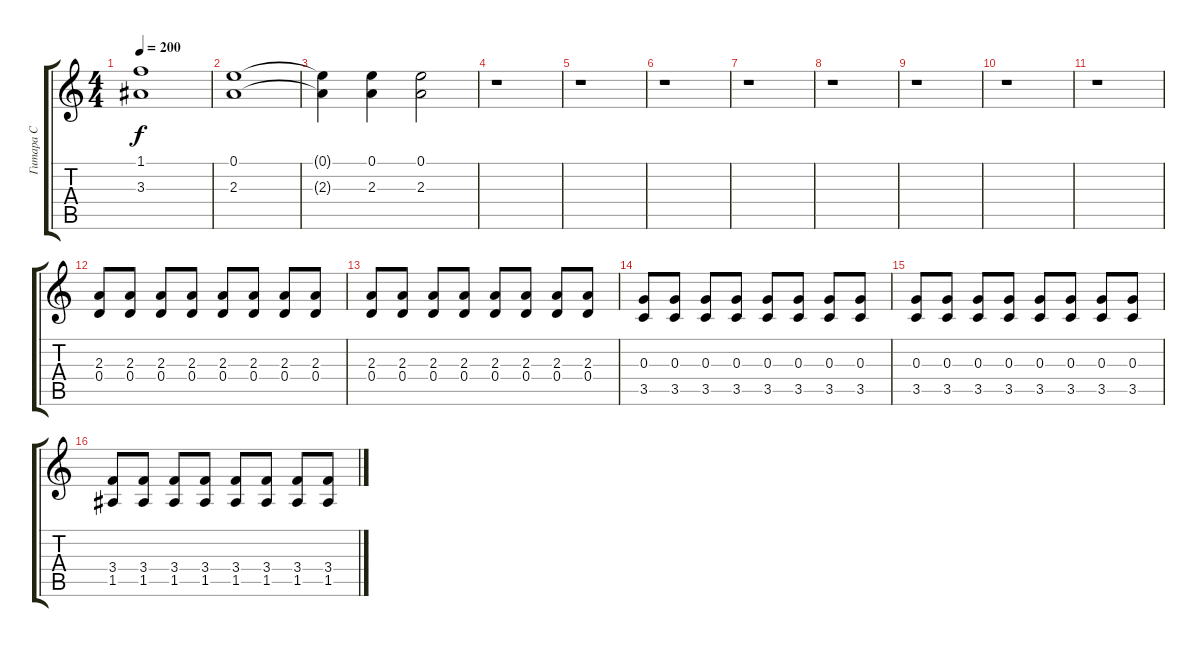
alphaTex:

\track ("Гитара C" "Гитара C") {instrument distortionguitar}
\staff {score tabs}
\tuning (E4 B3 G3 D3 A2 E2) {hide}
\ts (4 4)
\tempo 200
\clef g2
\ks c
(1.1{t} 3.3{t}).1{dy f} |
(0.1 2.3).1{volume 4} |
(0.1{t} 2.3{t}).4 (0.1 2.3).4{volume 4} (0.1 2.3).2{volume 11} |
r.1 |
r.1 |
r.1 |
r.1 |
r.1 |
r.1 |
r.1 |
r.1 |
(2.3 0.4).8{volume 14} (2.3 0.4).8 (2.3 0.4).8 (2.3 0.4).8 (2.3 0.4).8 (2.3 0.4).8 (2.3 0.4).8 (2.3 0.4).8 |
(2.3 0.4).8 (2.3 0.4).8 (2.3 0.4).8 (2.3 0.4).8 (2.3 0.4).8 (2.3 0.4).8 (2.3 0.4).8 (2.3 0.4).8 |
(0.3 3.5).8 (0.3 3.5).8 (0.3 3.5).8 (0.3 3.5).8 (0.3 3.5).8 (0.3 3.5).8 (0.3 3.5).8 (0.3 3.5).8 |
(0.3 3.5).8 (0.3 3.5).8 (0.3 3.5).8 (0.3 3.5).8 (0.3 3.5).8 (0.3 3.5).8 (0.3 3.5).8 (0.3 3.5).8 |
(3.4 1.5).8 (3.4 1.5).8 (3.4 1.5).8 (3.4 1.5).8 (3.4 1.5).8 (3.4 1.5).8 (3.4 1.5).8 (3.4 1.5).8
